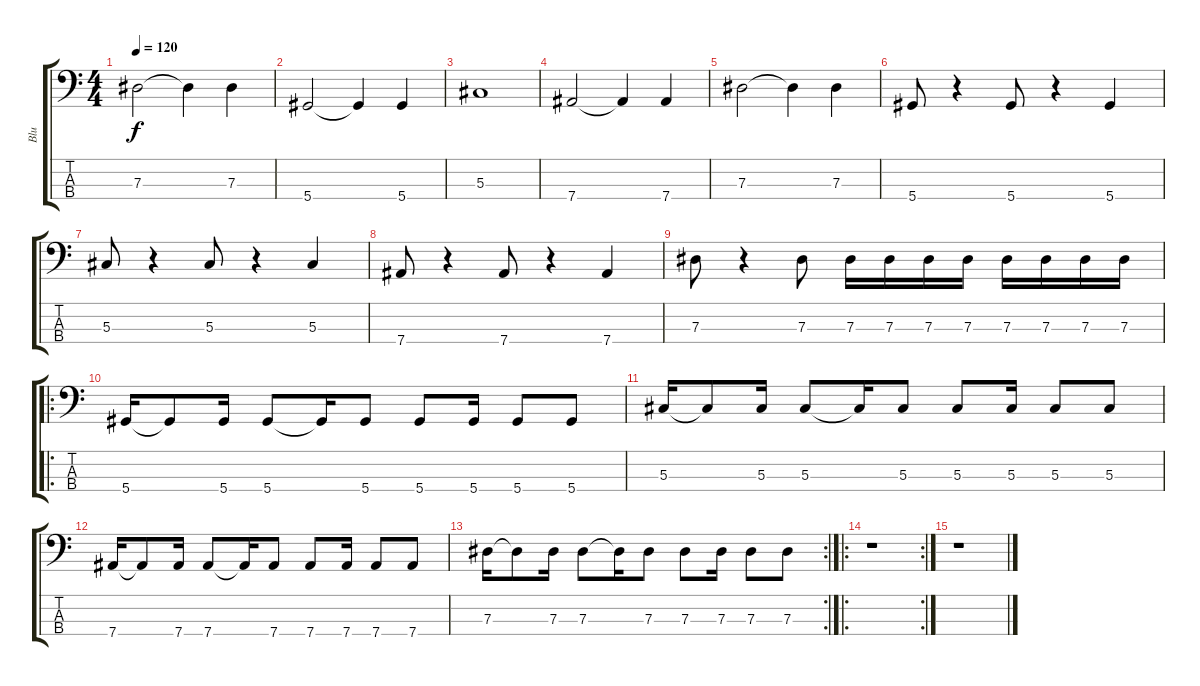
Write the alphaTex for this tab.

\track ("Blu" "Blu") {instrument electricbasspick}
\staff {score tabs}
\tuning (Gb2 Db2 Ab1 Eb1) {hide}
\ts (4 4)
\tempo 120
\clef f4
\ks c
7.3.2{dy f} 7.3{t}.4 7.3.4 |
5.4.2 5.4{t}.4 5.4.4 |
5.3.1 |
7.4.2 7.4{t}.4 7.4.4 |
7.3.2 7.3{t}.4 7.3.4 |
5.4.8 r.4 5.4.8 r.4 5.4.4 |
5.3.8 r.4 5.3.8 r.4 5.3.4 |
7.4.8 r.4 7.4.8 r.4 7.4.4 |
7.3.8 r.4 7.3.8 7.3.16 7.3.16 7.3.16 7.3.16 7.3.16 7.3.16 7.3.16 7.3.16 |
\ro
5.4.16 5.4{t}.8 5.4.16 5.4.8 5.4{t}.16 5.4.8 5.4.8 5.4.16 5.4.8 5.4.8 |
5.3.16 5.3{t}.8 5.3.16 5.3.8 5.3{t}.16 5.3.8 5.3.8 5.3.16 5.3.8 5.3.8 |
7.4.16 7.4{t}.8 7.4.16 7.4.8 7.4{t}.16 7.4.8 7.4.8 7.4.16 7.4.8 7.4.8 |
\rc 2
7.3.16 7.3{t}.8 7.3.16 7.3.8 7.3{t}.16 7.3.8 7.3.8 7.3.16 7.3.8 7.3.8 |
\ro
\rc 2
r.1 |
r.1
